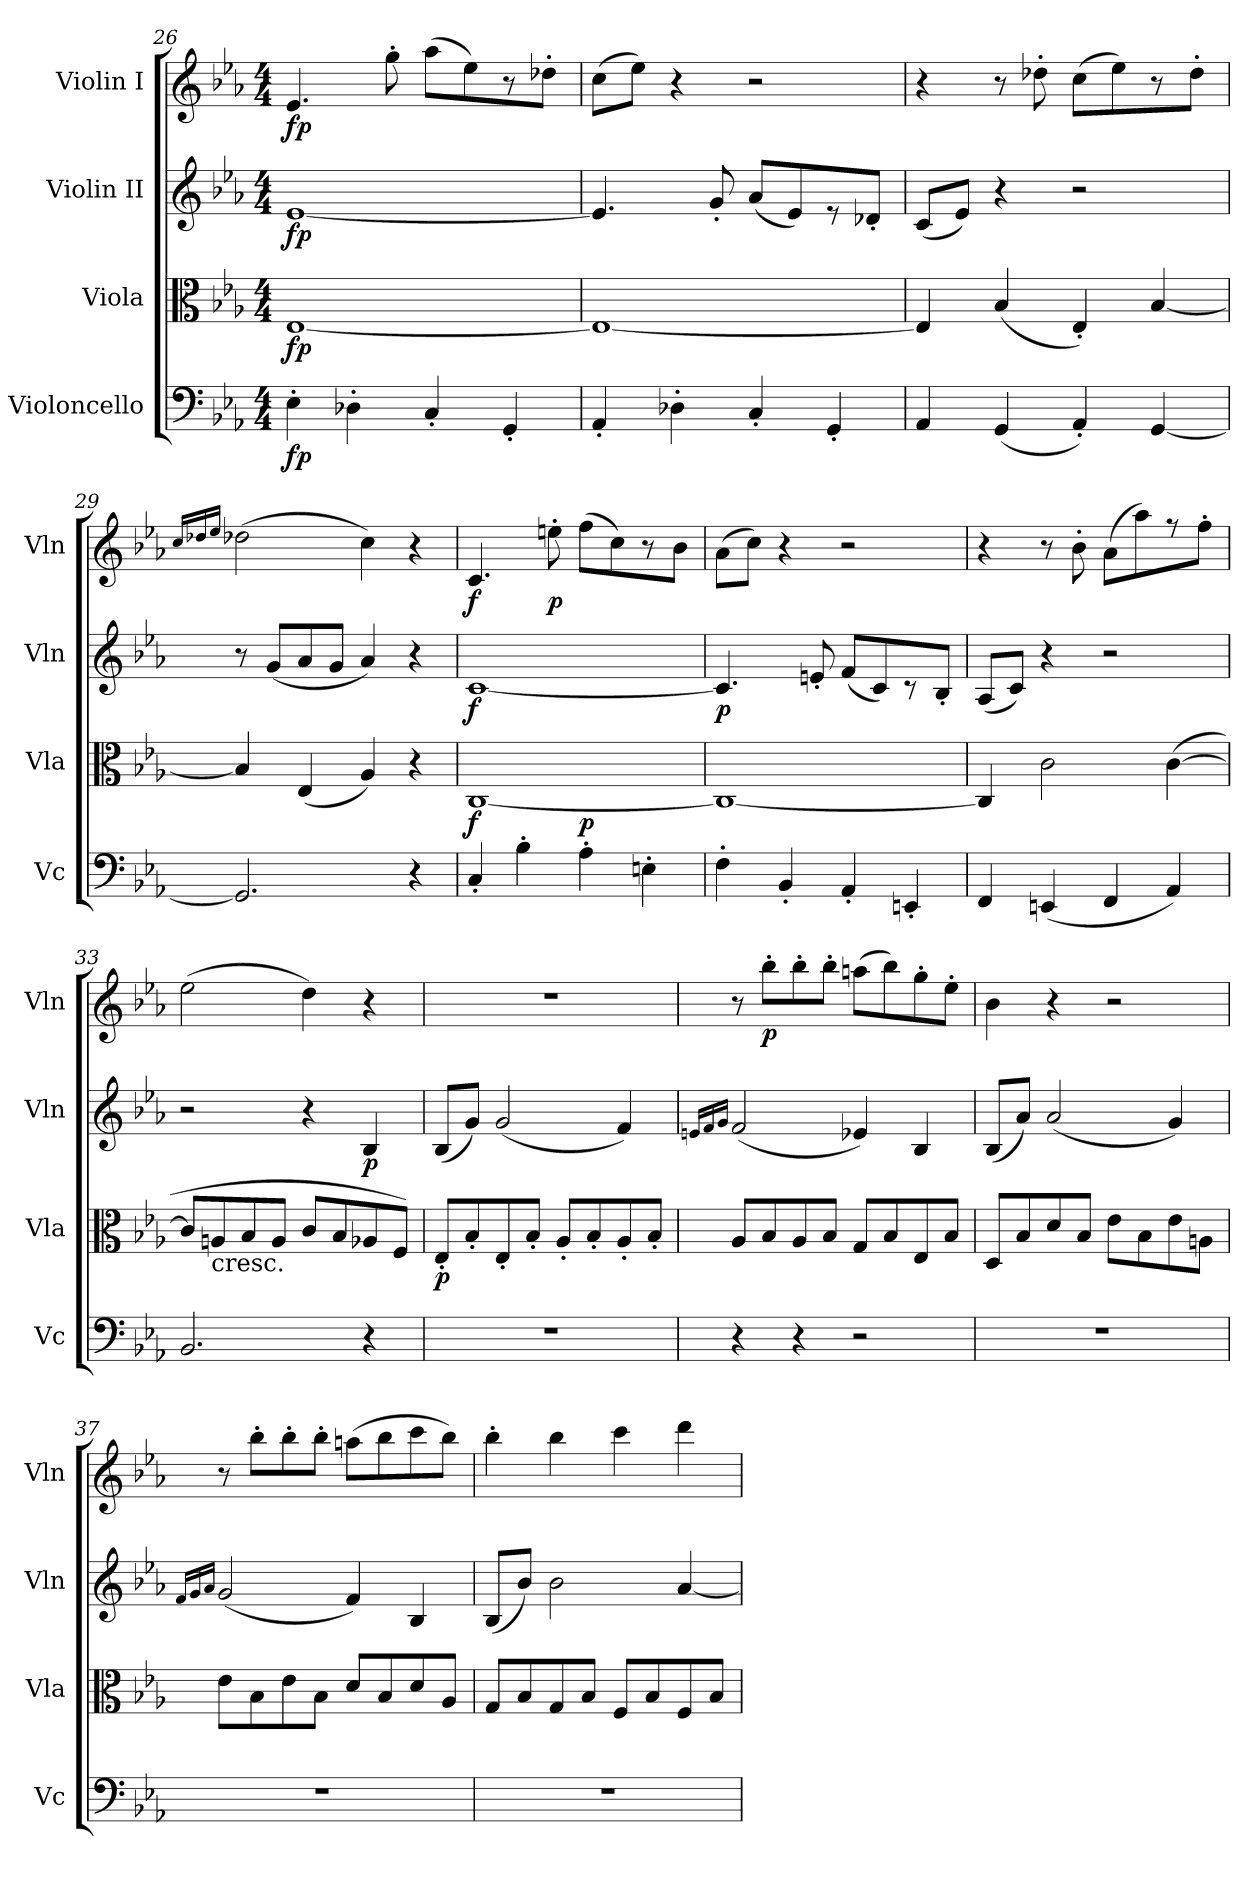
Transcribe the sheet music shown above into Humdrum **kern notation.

**kern	**dynam	**kern	**dynam	**kern	**dynam	**kern	**dynam
*part4	*part4	*part3	*part3	*part2	*part2	*part1	*part1
*staff4	*staff4	*staff3	*staff3	*staff2	*staff2	*staff1	*staff1
*I"Violoncello	*	*I"Viola	*	*I"Violin II	*	*I"Violin I	*
*I'Vc	*	*I'Vla	*	*I'Vln	*	*I'Vln	*
*clefF4	*	*clefC3	*	*clefG2	*	*clefG2	*
*k[b-e-a-]	*	*k[b-e-a-]	*	*k[b-e-a-]	*	*k[b-e-a-]	*
*M4/4	*	*M4/4	*	*M4/4	*	*M4/4	*
=26	=26	=26	=26	=26	=26	=26	=26
4E-'	fp	[1E-	fp	[1e-	fp	4.e-	fp
4D-X'	.	.	.	.	.	.	.
.	.	.	.	.	.	8gg'	.
4C'	.	.	.	.	.	(8aa-L	.
.	.	.	.	.	.	8ee-)	.
4GG'	.	.	.	.	.	8r	.
.	.	.	.	.	.	8dd-X'J	.
=27	=27	=27	=27	=27	=27	=27	=27
4AA-'	.	1E-_	.	4.e-]	.	(8ccL	.
.	.	.	.	.	.	8ee-J)	.
4D-X'	.	.	.	.	.	4r	.
.	.	.	.	8g'	.	.	.
4C'	.	.	.	(8a-L	.	2r	.
.	.	.	.	8e-)	.	.	.
4GG'	.	.	.	8r	.	.	.
.	.	.	.	8d-X'J	.	.	.
=28	=28	=28	=28	=28	=28	=28	=28
4AA-	.	4E-]	.	(8cL	.	4r	.
.	.	.	.	8e-J)	.	.	.
(4GG	.	(4B-	.	4r	.	8r	.
.	.	.	.	.	.	8dd-X'	.
4AA-')	.	4E-')	.	2r	.	(8ccL	.
.	.	.	.	.	.	8ee-)	.
[4GG	.	[4B-	.	.	.	8r	.
.	.	.	.	.	.	8dd-'J	.
=29	=29	=29	=29	=29	=29	=29	=29
.	.	.	.	.	.	16qqcc/LL	.
.	.	.	.	.	.	16qqdd-X/	.
.	.	.	.	.	.	16qqee-/JJ	.
2.GG]	.	4B-]	.	8r	.	(2dd-X	.
.	.	.	.	(8gL	.	.	.
.	.	(4E-	.	8a-	.	.	.
.	.	.	.	8gJ	.	.	.
.	.	4A-)	.	4a-)	.	4cc)	.
4r	.	4r	.	4r	.	4r	.
=30	=30	=30	=30	=30	=30	=30	=30
!	!LO:DY:a	!	!	!	!	!	!
4C'	f	[1C	.	[1c	f	4.c	f
4B-'	.	.	.	.	.	.	.
.	.	.	.	.	.	8een'	p
!	!LO:DY:a	!	!	!	!	!	!
4A-'	p	.	.	.	.	(8ffL	.
.	.	.	.	.	.	8cc)	.
4En'	.	.	.	.	.	8r	.
.	.	.	.	.	.	8b-J	.
=31	=31	=31	=31	=31	=31	=31	=31
4F'	.	1C_	.	4.c]	p	(8a-L	.
.	.	.	.	.	.	8ccJ)	.
4BB-'	.	.	.	.	.	4r	.
.	.	.	.	8en'	.	.	.
4AA-'	.	.	.	(8fL	.	2r	.
.	.	.	.	8c)	.	.	.
4EEn'	.	.	.	8r	.	.	.
.	.	.	.	8B-'J	.	.	.
=32	=32	=32	=32	=32	=32	=32	=32
4FF	.	4C]	.	(8A-L	.	4r	.
.	.	.	.	8cJ)	.	.	.
(4EEn	.	2c	.	4r	.	8r	.
.	.	.	.	.	.	8b-'	.
4FF	.	.	.	2r	.	(8a-L	.
.	.	.	.	.	.	8aa-)	.
4AA-)	.	([4c	.	.	.	8r	.
.	.	.	.	.	.	8ff'J	.
=33	=33	=33	=33	=33	=33	=33	=33
2.BB-	.	8cL]	.	2r	.	(2ee-	.
!	!	!LO:TX:b:t=cresc.	!	!	!	!	!
.	.	8An	.	.	.	.	.
.	.	8B-	.	.	.	.	.
.	.	8AJ	.	.	.	.	.
.	.	8cL	.	4r	.	4dd)	.
.	.	8B-	.	.	.	.	.
4r	.	8A-X	.	4B-	p	4r	.
.	.	8FJ)	.	.	.	.	.
=34	=34	=34	=34	=34	=34	=34	=34
1r	.	8E-'L	p	(8B-L	.	1r	.
.	.	8B-'	.	8gJ)	.	.	.
.	.	8E-'	.	(2g	.	.	.
.	.	8B-'J	.	.	.	.	.
.	.	8A-'L	.	.	.	.	.
.	.	8B-'	.	.	.	.	.
.	.	8A-'	.	4f)	.	.	.
.	.	8B-'J	.	.	.	.	.
=35	=35	=35	=35	=35	=35	=35	=35
.	.	.	.	16qqen/LL	.	.	.
.	.	.	.	16qqf/	.	.	.
.	.	.	.	16qqg/JJ	.	.	.
4r	.	8A-L	.	(2f	.	8r	.
.	.	8B-	.	.	.	8bb-'L	p
4r	.	8A-	.	.	.	8bb-'	.
.	.	8B-J	.	.	.	8bb-'J	.
2r	.	8GL	.	4e-X)	.	(8aanL	.
.	.	8B-	.	.	.	8bb-)	.
.	.	8E-	.	4B-	.	8gg'	.
.	.	8B-J	.	.	.	8ee-'J	.
=36	=36	=36	=36	=36	=36	=36	=36
1r	.	8DL	.	(8B-L	.	4b-	.
.	.	8B-	.	8a-J)	.	.	.
.	.	8d	.	(2a-	.	4r	.
.	.	8B-J	.	.	.	.	.
.	.	8e-L	.	.	.	2r	.
.	.	8B-	.	.	.	.	.
.	.	8e-	.	4g)	.	.	.
.	.	8AnJ	.	.	.	.	.
=37	=37	=37	=37	=37	=37	=37	=37
.	.	.	.	16qqf/LL	.	.	.
.	.	.	.	16qqg/	.	.	.
.	.	.	.	16qqa-/JJ	.	.	.
1r	.	8e-L	.	(2g	.	8r	.
.	.	8B-	.	.	.	8bb-'L	.
.	.	8e-	.	.	.	8bb-'	.
.	.	8B-J	.	.	.	8bb-'J	.
.	.	8dL	.	4f)	.	(8aanL	.
.	.	8B-	.	.	.	8bb-	.
.	.	8d	.	4B-	.	8ccc	.
.	.	8A-J	.	.	.	8bb-J)	.
=38	=38	=38	=38	=38	=38	=38	=38
1r	.	8GL	.	(8B-L	.	4bb-'	.
.	.	8B-	.	8b-J)	.	.	.
.	.	8G	.	2b-	.	4bb-	.
.	.	8B-J	.	.	.	.	.
.	.	8FL	.	.	.	4ccc	.
.	.	8B-	.	.	.	.	.
.	.	8F	.	[4a-	.	4ddd	.
.	.	8B-J	.	.	.	.	.
=	=	=	=	=	=	=	=
*-	*-	*-	*-	*-	*-	*-	*-
